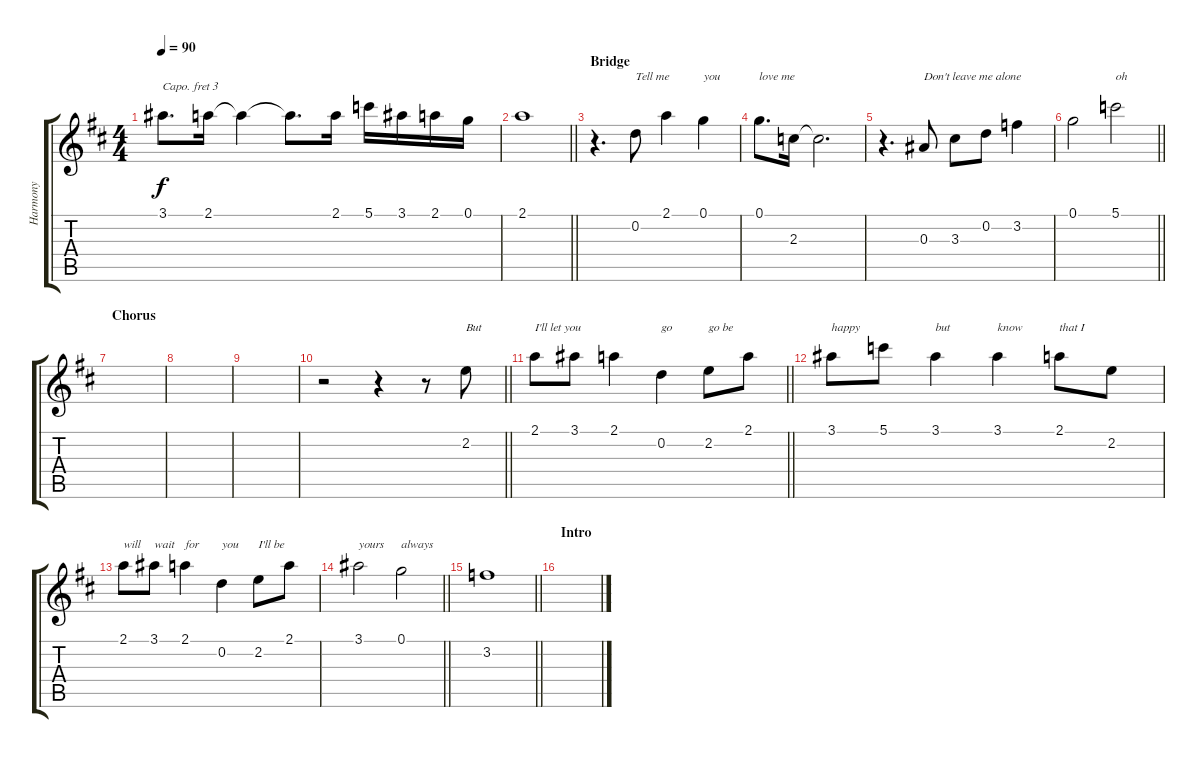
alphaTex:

\track ("Harmony" "Harmony") {instrument electricguitarjazz}
\staff {score tabs}
\capo 3
\tuning (E4 B3 G3 D3 A2 E2) {hide}
\ts (4 4)
\tempo 90
\clef g2
\ks d
3.1.8{d dy f} 2.1.16 2.1{t}.4 2.1{t}.8{d} 2.1.16 5.1.16 3.1.16 2.1.16 0.1.16 |
\barLineRight lightlight
2.1.1 |
\section ("" "Bridge")
r.4{d} 0.2.8{txt "Tell me"} 2.1.4 0.1.4{txt "you"} |
0.1.8{d txt "love me"} 2.3.16 2.3{t}.2{d} |
r.4{d} 0.3.8{txt "Don't leave me alone"} 3.3.8 0.2.8 3.2.4 |
\barLineRight lightlight
0.1.2 5.1.2{txt "oh"} |
\section ("" "Chorus")
|
|
|
\barLineRight lightlight
r.2 r.4 r.8 2.2.8{txt "But"} |
\barLineRight lightlight
2.1.8{txt "I'll let you"} 3.1.8 2.1.4 0.2.4{txt "go"} 2.2.8{txt "go be"} 2.1.8 |
3.1.8{txt "happy"} 5.1.8 3.1.4{txt "but"} 3.1.4{txt "know"} 2.1.8{txt "that I"} 2.2.8 |
2.1.8{txt "will"} 3.1.8{txt "wait"} 2.1.4{txt "for"} 0.2.4{txt "you"} 2.2.8{txt "I'll be"} 2.1.8 |
\barLineRight lightlight
3.1.2{txt "yours"} 0.1.2{txt "always"} |
\barLineRight lightlight
3.2.1 |
\section ("" "Intro")
